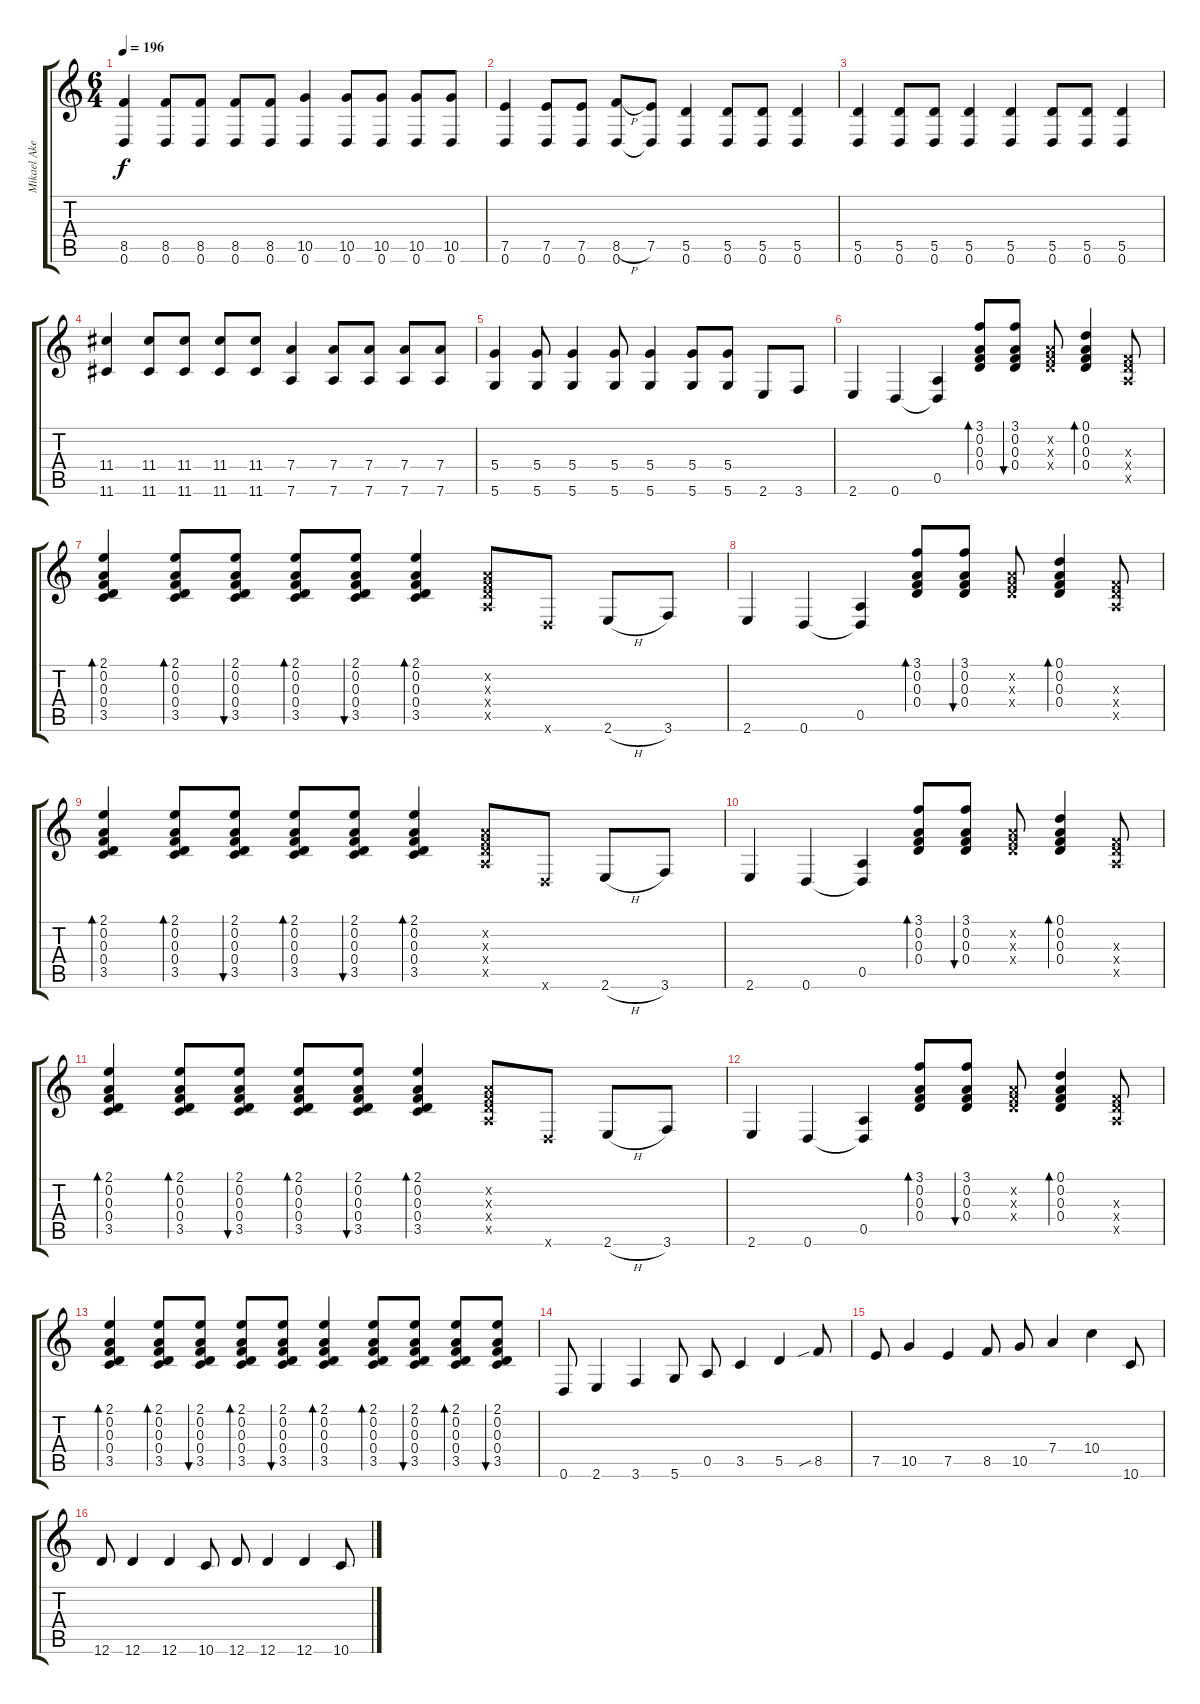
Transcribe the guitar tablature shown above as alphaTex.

\track ("Mikael Akerfeldt" "Mikael Ake") {mute instrument distortionguitar}
\staff {score tabs}
\tuning (D4 A3 F3 D3 A2 D2) {hide}
\ts (6 4)
\tempo 196
\clef g2
\ks c
(8.5 0.6).4{dy f} (8.5 0.6).8 (8.5 0.6).8 (8.5 0.6).8 (8.5 0.6).8 (10.5 0.6).4 (10.5 0.6).8 (10.5 0.6).8 (10.5 0.6).8 (10.5 0.6).8 |
(7.5 0.6).4 (7.5 0.6).8 (7.5 0.6).8 (8.5{h} 0.6).8 (7.5 0.6{t}).8 (5.5 0.6).4 (5.5 0.6).8 (5.5 0.6).8 (5.5 0.6).4 |
(5.5 0.6).4 (5.5 0.6).8 (5.5 0.6).8 (5.5 0.6).4 (5.5 0.6).4 (5.5 0.6).8 (5.5 0.6).8 (5.5 0.6).4 |
(11.4 11.6).4{volume 13} (11.4 11.6).8 (11.4 11.6).8 (11.4 11.6).8 (11.4 11.6).8 (7.4 7.6).4 (7.4 7.6).8 (7.4 7.6).8 (7.4 7.6).8 (7.4 7.6).8 |
(5.4 5.6).4 (5.4 5.6).8 (5.4 5.6).4 (5.4 5.6).8 (5.4 5.6).4 (5.4 5.6).8 (5.4 5.6).8 2.6.8 3.6.8 |
2.6.4 0.6.4 (0.5 0.6{t}).4 (3.1 0.2 0.3 0.4).8{bd 120} (3.1 0.2 0.3 0.4).8{bu 120} (0.2{x} 0.3{x} 0.4{x}).8 (0.1 0.2 0.3 0.4).4{bd 120} (0.3{x} 0.4{x} 0.5{x}).8 |
(2.1 0.2 0.3 0.4 3.5).4{bd 120} (2.1 0.2 0.3 0.4 3.5).8{bd 120} (2.1 0.2 0.3 0.4 3.5).8{bu 120} (2.1 0.2 0.3 0.4 3.5).8{bd 120} (2.1 0.2 0.3 0.4 3.5).8{bu 120} (2.1 0.2 0.3 0.4 3.5).4{bd 120} (0.2{x} 0.3{x} 0.4{x} 0.5{x}).8 0.6{x}.8 2.6{h}.8 3.6.8 |
2.6.4 0.6.4 (0.5 0.6{t}).4 (3.1 0.2 0.3 0.4).8{bd 120} (3.1 0.2 0.3 0.4).8{bu 120} (0.2{x} 0.3{x} 0.4{x}).8 (0.1 0.2 0.3 0.4).4{bd 120} (0.3{x} 0.4{x} 0.5{x}).8 |
(2.1 0.2 0.3 0.4 3.5).4{bd 120} (2.1 0.2 0.3 0.4 3.5).8{bd 120} (2.1 0.2 0.3 0.4 3.5).8{bu 120} (2.1 0.2 0.3 0.4 3.5).8{bd 120} (2.1 0.2 0.3 0.4 3.5).8{bu 120} (2.1 0.2 0.3 0.4 3.5).4{bd 120} (0.2{x} 0.3{x} 0.4{x} 0.5{x}).8 0.6{x}.8 2.6{h}.8 3.6.8 |
2.6.4 0.6.4 (0.5 0.6{t}).4 (3.1 0.2 0.3 0.4).8{bd 120} (3.1 0.2 0.3 0.4).8{bu 120} (0.2{x} 0.3{x} 0.4{x}).8 (0.1 0.2 0.3 0.4).4{bd 120} (0.3{x} 0.4{x} 0.5{x}).8 |
(2.1 0.2 0.3 0.4 3.5).4{bd 120} (2.1 0.2 0.3 0.4 3.5).8{bd 120} (2.1 0.2 0.3 0.4 3.5).8{bu 120} (2.1 0.2 0.3 0.4 3.5).8{bd 120} (2.1 0.2 0.3 0.4 3.5).8{bu 120} (2.1 0.2 0.3 0.4 3.5).4{bd 120} (0.2{x} 0.3{x} 0.4{x} 0.5{x}).8 0.6{x}.8 2.6{h}.8 3.6.8 |
2.6.4 0.6.4 (0.5 0.6{t}).4 (3.1 0.2 0.3 0.4).8{bd 120} (3.1 0.2 0.3 0.4).8{bu 120} (0.2{x} 0.3{x} 0.4{x}).8 (0.1 0.2 0.3 0.4).4{bd 120} (0.3{x} 0.4{x} 0.5{x}).8 |
(2.1 0.2 0.3 0.4 3.5).4{bd 120} (2.1 0.2 0.3 0.4 3.5).8{bd 120} (2.1 0.2 0.3 0.4 3.5).8{bu 120} (2.1 0.2 0.3 0.4 3.5).8{bd 120} (2.1 0.2 0.3 0.4 3.5).8{bu 120} (2.1 0.2 0.3 0.4 3.5).4{bd 120} (2.1 0.2 0.3 0.4 3.5).8{bd 120} (2.1 0.2 0.3 0.4 3.5).8{bu 120} (2.1 0.2 0.3 0.4 3.5).8{bd 120} (2.1 0.2 0.3 0.4 3.5).8{bu 120} |
0.6.8 2.6.4 3.6.4 5.6.8 0.5.8 3.5.4 5.5.4 8.5{sib}.8 |
7.5.8 10.5.4 7.5.4 8.5.8 10.5.8 7.4.4 10.4.4 10.6.8 |
12.6.8 12.6.4 12.6.4 10.6.8 12.6.8 12.6.4 12.6.4 10.6.8
